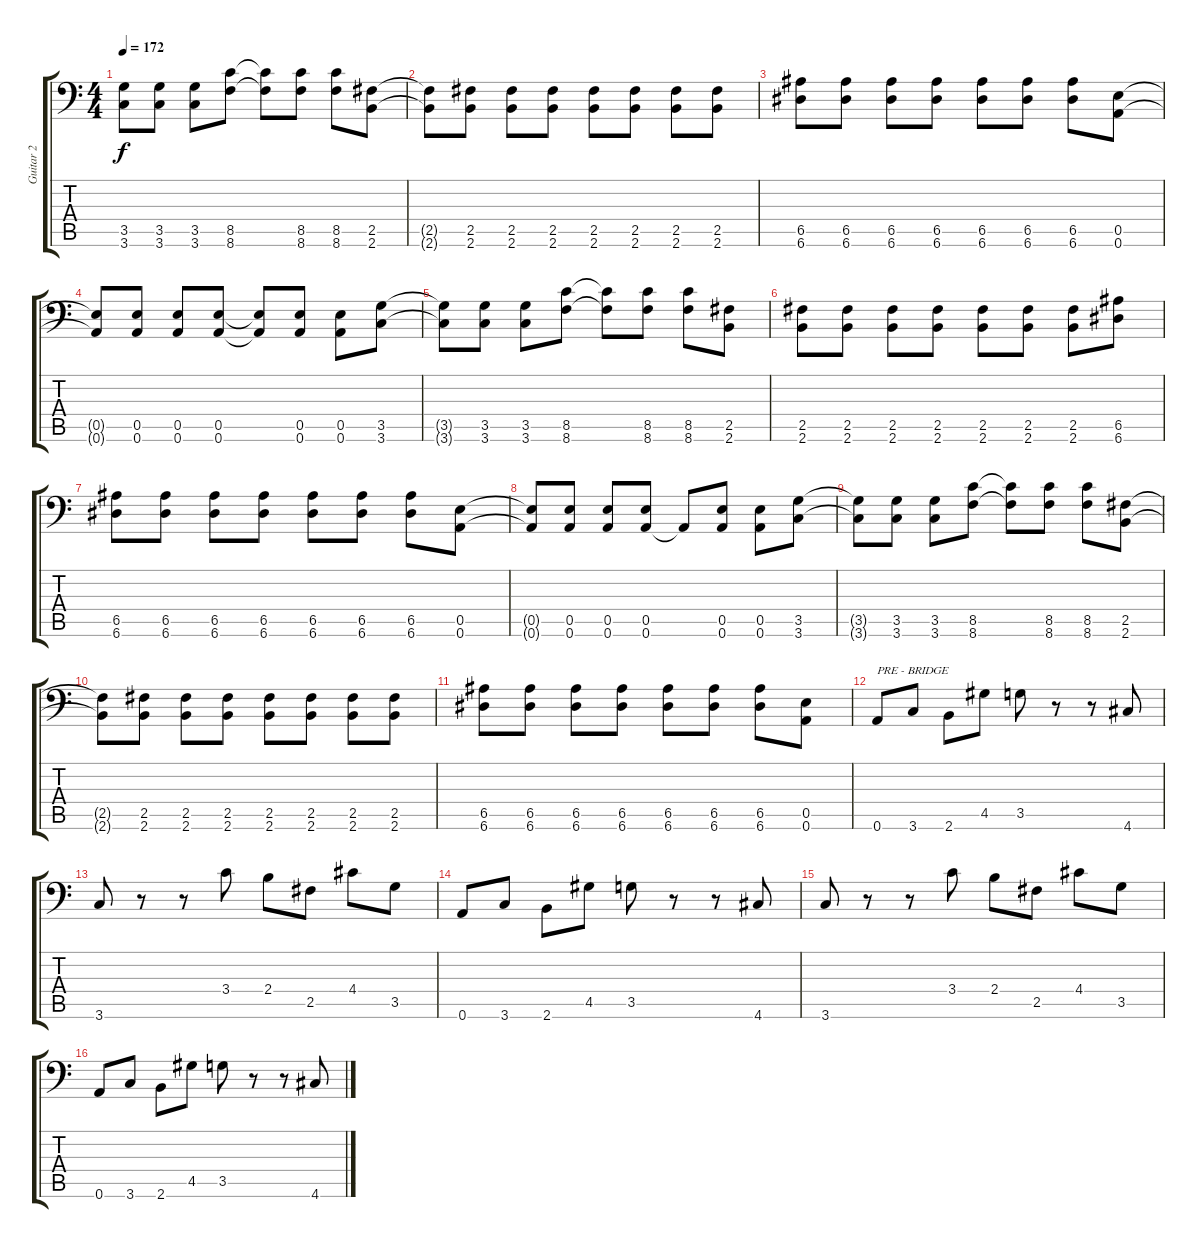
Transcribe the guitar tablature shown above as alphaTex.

\track ("Guitar 2" "Guitar 2") {instrument distortionguitar}
\staff {score tabs}
\tuning (B3 Gb3 D3 A2 E2 A1) {hide}
\ts (4 4)
\tempo 172
\clef f4
\ks c
(3.5{t} 3.6{t}).8{dy f} (3.5 3.6).8 (3.5 3.6).8 (8.5 8.6).8 (8.5{t} 8.6{t}).8 (8.5 8.6).8 (8.5 8.6).8 (2.5 2.6).8 |
(2.5{t} 2.6{t}).8 (2.5 2.6).8 (2.5 2.6).8 (2.5 2.6).8 (2.5 2.6).8 (2.5 2.6).8 (2.5 2.6).8 (2.5 2.6).8 |
(6.5 6.6).8 (6.5 6.6).8 (6.5 6.6).8 (6.5 6.6).8 (6.5 6.6).8 (6.5 6.6).8 (6.5 6.6).8 (0.5 0.6).8 |
(0.5{t} 0.6{t}).8 (0.5 0.6).8 (0.5 0.6).8 (0.5 0.6).8 (0.5{t} 0.6{t}).8 (0.5 0.6).8 (0.5 0.6).8 (3.5 3.6).8 |
(3.5{t} 3.6{t}).8 (3.5 3.6).8 (3.5 3.6).8 (8.5 8.6).8 (8.5{t} 8.6{t}).8 (8.5 8.6).8 (8.5 8.6).8 (2.5 2.6).8 |
(2.5 2.6).8 (2.5 2.6).8 (2.5 2.6).8 (2.5 2.6).8 (2.5 2.6).8 (2.5 2.6).8 (2.5 2.6).8 (6.5 6.6).8 |
(6.5 6.6).8 (6.5 6.6).8 (6.5 6.6).8 (6.5 6.6).8 (6.5 6.6).8 (6.5 6.6).8 (6.5 6.6).8 (0.5 0.6).8 |
(0.5{t} 0.6{t}).8 (0.5 0.6).8 (0.5 0.6).8 (0.5 0.6).8 0.6{t}.8 (0.5 0.6).8 (0.5 0.6).8 (3.5 3.6).8 |
(3.5{t} 3.6{t}).8 (3.5 3.6).8 (3.5 3.6).8 (8.5 8.6).8 (8.5{t} 8.6{t}).8 (8.5 8.6).8 (8.5 8.6).8 (2.5 2.6).8 |
(2.5{t} 2.6{t}).8 (2.5 2.6).8 (2.5 2.6).8 (2.5 2.6).8 (2.5 2.6).8 (2.5 2.6).8 (2.5 2.6).8 (2.5 2.6).8 |
(6.5 6.6).8 (6.5 6.6).8 (6.5 6.6).8 (6.5 6.6).8 (6.5 6.6).8 (6.5 6.6).8 (6.5 6.6).8 (0.5 0.6).8 |
0.6.8{txt "PRE - BRIDGE"} 3.6.8 2.6.8 4.5.8 3.5.8 r.8 r.8 4.6.8 |
3.6.8 r.8 r.8 3.4.8 2.4.8 2.5.8 4.4.8 3.5.8 |
0.6.8 3.6.8 2.6.8 4.5.8 3.5.8 r.8 r.8 4.6.8 |
3.6.8 r.8 r.8 3.4.8 2.4.8 2.5.8 4.4.8 3.5.8 |
0.6.8 3.6.8 2.6.8 4.5.8 3.5.8 r.8 r.8 4.6.8
